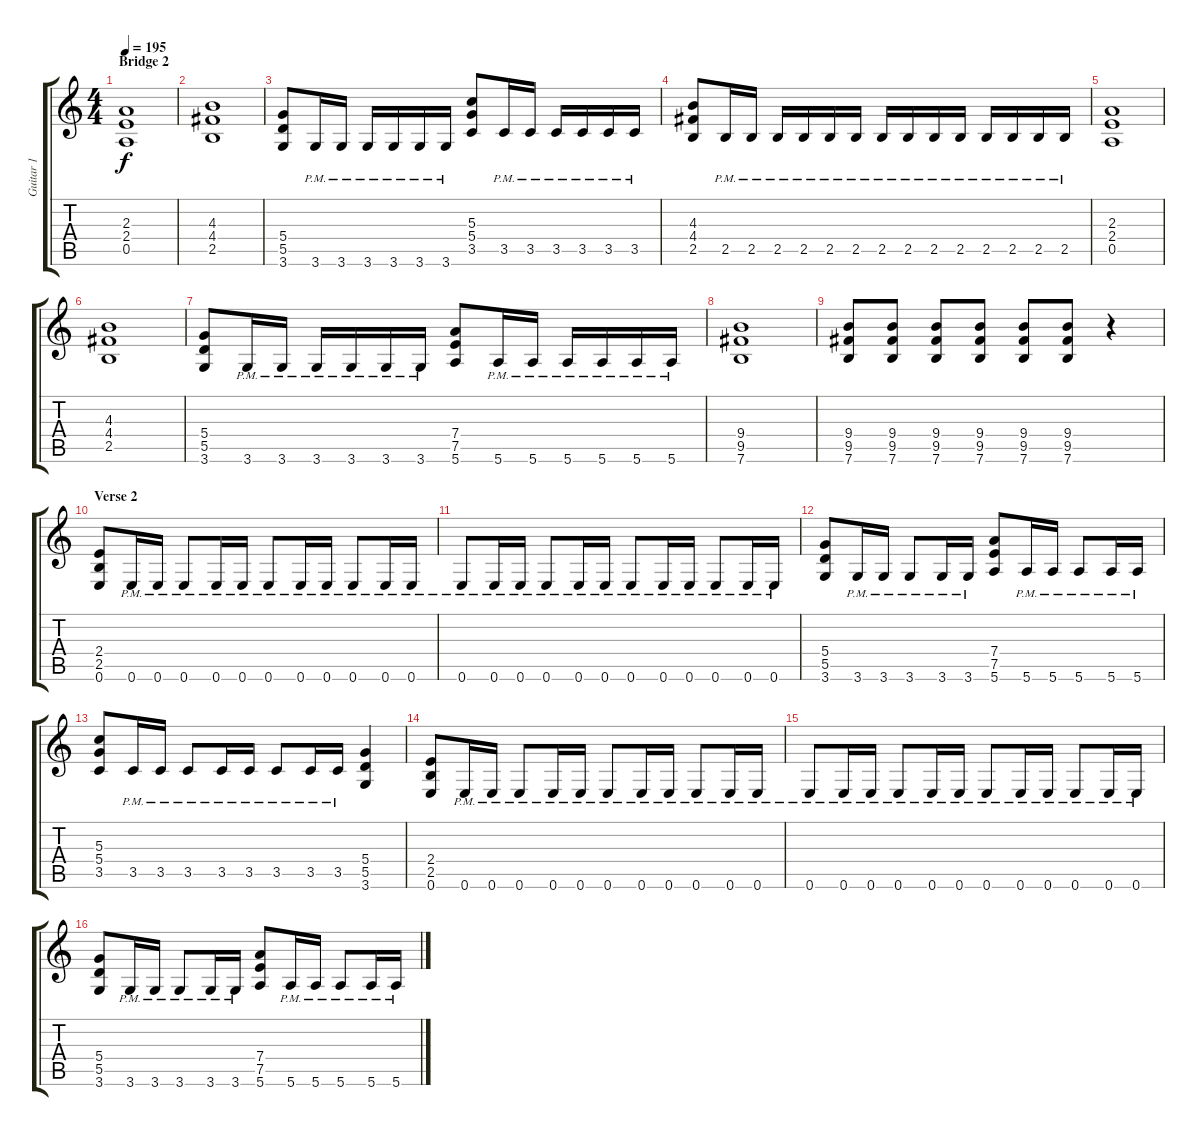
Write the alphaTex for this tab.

\track ("Guitar 1" "Guitar 1") {instrument distortionguitar}
\staff {score tabs}
\tuning (E4 B3 G3 D3 A2 E2) {hide}
\ts (4 4)
\section ("" "Bridge 2")
\tempo 195
\clef g2
\ks c
(2.3 2.4 0.5).1{dy f} |
(4.3 4.4 2.5).1 |
(5.4 5.5 3.6).8 3.6{pm}.16 3.6{pm}.16 3.6{pm}.16 3.6{pm}.16 3.6{pm}.16 3.6{pm}.16 (5.3 5.4 3.5).8 3.5{pm}.16 3.5{pm}.16 3.5{pm}.16 3.5{pm}.16 3.5{pm}.16 3.5{pm}.16 |
(4.3 4.4 2.5).8 2.5{pm}.16 2.5{pm}.16 2.5{pm}.16 2.5{pm}.16 2.5{pm}.16 2.5{pm}.16 2.5{pm}.16 2.5{pm}.16 2.5{pm}.16 2.5{pm}.16 2.5{pm}.16 2.5{pm}.16 2.5{pm}.16 2.5{pm}.16 |
(2.3 2.4 0.5).1 |
(4.3 4.4 2.5).1 |
(5.4 5.5 3.6).8 3.6{pm}.16 3.6{pm}.16 3.6{pm}.16 3.6{pm}.16 3.6{pm}.16 3.6{pm}.16 (7.4 7.5 5.6).8 5.6{pm}.16 5.6{pm}.16 5.6{pm}.16 5.6{pm}.16 5.6{pm}.16 5.6{pm}.16 |
(9.4 9.5 7.6).1 |
(9.4 9.5 7.6).8 (9.4 9.5 7.6).8 (9.4 9.5 7.6).8 (9.4 9.5 7.6).8 (9.4 9.5 7.6).8 (9.4 9.5 7.6).8 r.4 |
\section ("" "Verse 2")
(2.4 2.5 0.6).8 0.6{pm}.16 0.6{pm}.16 0.6{pm}.8 0.6{pm}.16 0.6{pm}.16 0.6{pm}.8 0.6{pm}.16 0.6{pm}.16 0.6{pm}.8 0.6{pm}.16 0.6{pm}.16 |
0.6{pm}.8 0.6{pm}.16 0.6{pm}.16 0.6{pm}.8 0.6{pm}.16 0.6{pm}.16 0.6{pm}.8 0.6{pm}.16 0.6{pm}.16 0.6{pm}.8 0.6{pm}.16 0.6{pm}.16 |
(5.4 5.5 3.6).8 3.6{pm}.16 3.6{pm}.16 3.6{pm}.8 3.6{pm}.16 3.6{pm}.16 (7.4 7.5 5.6).8 5.6{pm}.16 5.6{pm}.16 5.6{pm}.8 5.6{pm}.16 5.6{pm}.16 |
(5.3 5.4 3.5).8 3.5{pm}.16 3.5{pm}.16 3.5{pm}.8 3.5{pm}.16 3.5{pm}.16 3.5{pm}.8 3.5{pm}.16 3.5{pm}.16 (5.4 5.5 3.6).4 |
(2.4 2.5 0.6).8 0.6{pm}.16 0.6{pm}.16 0.6{pm}.8 0.6{pm}.16 0.6{pm}.16 0.6{pm}.8 0.6{pm}.16 0.6{pm}.16 0.6{pm}.8 0.6{pm}.16 0.6{pm}.16 |
0.6{pm}.8 0.6{pm}.16 0.6{pm}.16 0.6{pm}.8 0.6{pm}.16 0.6{pm}.16 0.6{pm}.8 0.6{pm}.16 0.6{pm}.16 0.6{pm}.8 0.6{pm}.16 0.6{pm}.16 |
(5.4 5.5 3.6).8 3.6{pm}.16 3.6{pm}.16 3.6{pm}.8 3.6{pm}.16 3.6{pm}.16 (7.4 7.5 5.6).8 5.6{pm}.16 5.6{pm}.16 5.6{pm}.8 5.6{pm}.16 5.6{pm}.16
